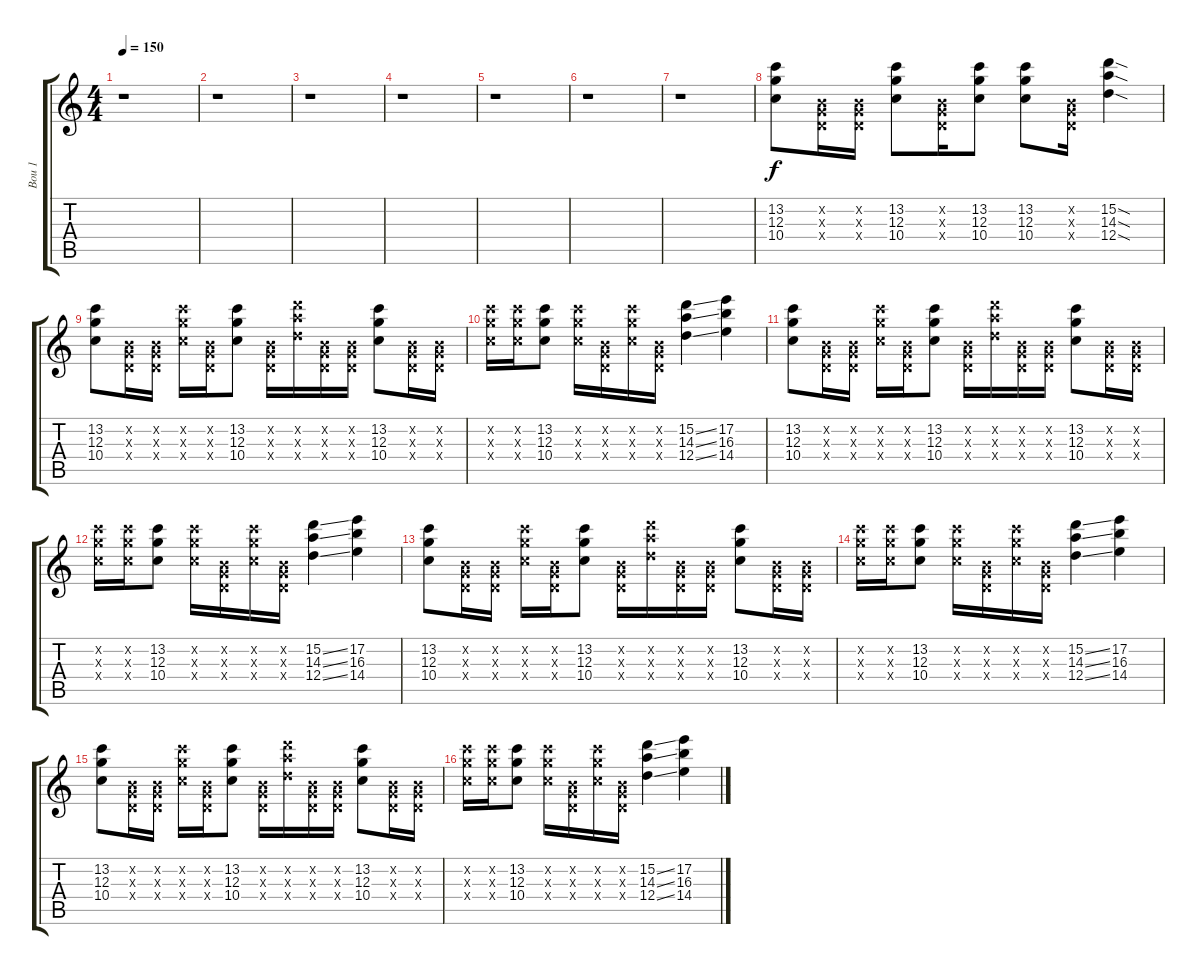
\track ("Bou 1" "Bou 1") {instrument distortionguitar}
\staff {score tabs}
\tuning (E4 B3 G3 D3 A2 E2) {hide}
\ts (4 4)
\tempo 150
\clef g2
\ks c
r.1{dy f instrument distortionguitar} |
r.1 |
r.1 |
r.1 |
r.1 |
r.1 |
r.1 |
(13.2 12.3 10.4).8 (0.2{x} 0.3{x} 0.4{x}).16 (0.2{x} 0.3{x} 0.4{x}).16 (13.2 12.3 10.4).8 (0.2{x} 0.3{x} 0.4{x}).16 (13.2 12.3 10.4).8 (13.2 12.3 10.4).8 (0.2{x} 0.3{x} 0.4{x}).16 (15.2{sod} 14.3{sod} 12.4{sod}).4 |
(13.2 12.3 10.4).8 (0.2{x} 0.3{x} 0.4{x}).16 (0.2{x} 0.3{x} 0.4{x}).16 (13.2{x} 12.3{x} 10.4{x}).16 (0.2{x} 0.3{x} 0.4{x}).16 (13.2 12.3 10.4).8 (0.2{x} 0.3{x} 0.4{x}).16 (15.2{x} 14.3{x} 12.4{x}).16 (0.2{x} 0.3{x} 0.4{x}).16 (0.2{x} 0.3{x} 0.4{x}).16 (13.2 12.3 10.4).8 (0.2{x} 0.3{x} 0.4{x}).16 (0.2{x} 0.3{x} 0.4{x}).16 |
(13.2{x} 12.3{x} 10.4{x}).16 (13.2{x} 12.3{x} 10.4{x}).16 (13.2 12.3 10.4).8 (13.2{x} 12.3{x} 10.4{x}).16 (0.2{x} 0.3{x} 0.4{x}).16 (13.2{x} 12.3{x} 10.4{x}).16 (0.2{x} 0.3{x} 0.4{x}).16 (15.2{ss} 14.3{ss} 12.4{ss}).4 (17.2 16.3 14.4).4 |
(13.2 12.3 10.4).8 (0.2{x} 0.3{x} 0.4{x}).16 (0.2{x} 0.3{x} 0.4{x}).16 (13.2{x} 12.3{x} 10.4{x}).16 (0.2{x} 0.3{x} 0.4{x}).16 (13.2 12.3 10.4).8 (0.2{x} 0.3{x} 0.4{x}).16 (15.2{x} 14.3{x} 12.4{x}).16 (0.2{x} 0.3{x} 0.4{x}).16 (0.2{x} 0.3{x} 0.4{x}).16 (13.2 12.3 10.4).8 (0.2{x} 0.3{x} 0.4{x}).16 (0.2{x} 0.3{x} 0.4{x}).16 |
(13.2{x} 12.3{x} 10.4{x}).16 (13.2{x} 12.3{x} 10.4{x}).16 (13.2 12.3 10.4).8 (13.2{x} 12.3{x} 10.4{x}).16 (0.2{x} 0.3{x} 0.4{x}).16 (13.2{x} 12.3{x} 10.4{x}).16 (0.2{x} 0.3{x} 0.4{x}).16 (15.2{ss} 14.3{ss} 12.4{ss}).4 (17.2 16.3 14.4).4 |
(13.2 12.3 10.4).8 (0.2{x} 0.3{x} 0.4{x}).16 (0.2{x} 0.3{x} 0.4{x}).16 (13.2{x} 12.3{x} 10.4{x}).16 (0.2{x} 0.3{x} 0.4{x}).16 (13.2 12.3 10.4).8 (0.2{x} 0.3{x} 0.4{x}).16 (15.2{x} 14.3{x} 12.4{x}).16 (0.2{x} 0.3{x} 0.4{x}).16 (0.2{x} 0.3{x} 0.4{x}).16 (13.2 12.3 10.4).8 (0.2{x} 0.3{x} 0.4{x}).16 (0.2{x} 0.3{x} 0.4{x}).16 |
(13.2{x} 12.3{x} 10.4{x}).16 (13.2{x} 12.3{x} 10.4{x}).16 (13.2 12.3 10.4).8 (13.2{x} 12.3{x} 10.4{x}).16 (0.2{x} 0.3{x} 0.4{x}).16 (13.2{x} 12.3{x} 10.4{x}).16 (0.2{x} 0.3{x} 0.4{x}).16 (15.2{ss} 14.3{ss} 12.4{ss}).4 (17.2 16.3 14.4).4 |
(13.2 12.3 10.4).8 (0.2{x} 0.3{x} 0.4{x}).16 (0.2{x} 0.3{x} 0.4{x}).16 (13.2{x} 12.3{x} 10.4{x}).16 (0.2{x} 0.3{x} 0.4{x}).16 (13.2 12.3 10.4).8 (0.2{x} 0.3{x} 0.4{x}).16 (15.2{x} 14.3{x} 12.4{x}).16 (0.2{x} 0.3{x} 0.4{x}).16 (0.2{x} 0.3{x} 0.4{x}).16 (13.2 12.3 10.4).8 (0.2{x} 0.3{x} 0.4{x}).16 (0.2{x} 0.3{x} 0.4{x}).16 |
(13.2{x} 12.3{x} 10.4{x}).16 (13.2{x} 12.3{x} 10.4{x}).16 (13.2 12.3 10.4).8 (13.2{x} 12.3{x} 10.4{x}).16 (0.2{x} 0.3{x} 0.4{x}).16 (13.2{x} 12.3{x} 10.4{x}).16 (0.2{x} 0.3{x} 0.4{x}).16 (15.2{ss} 14.3{ss} 12.4{ss}).4 (17.2 16.3 14.4).4
